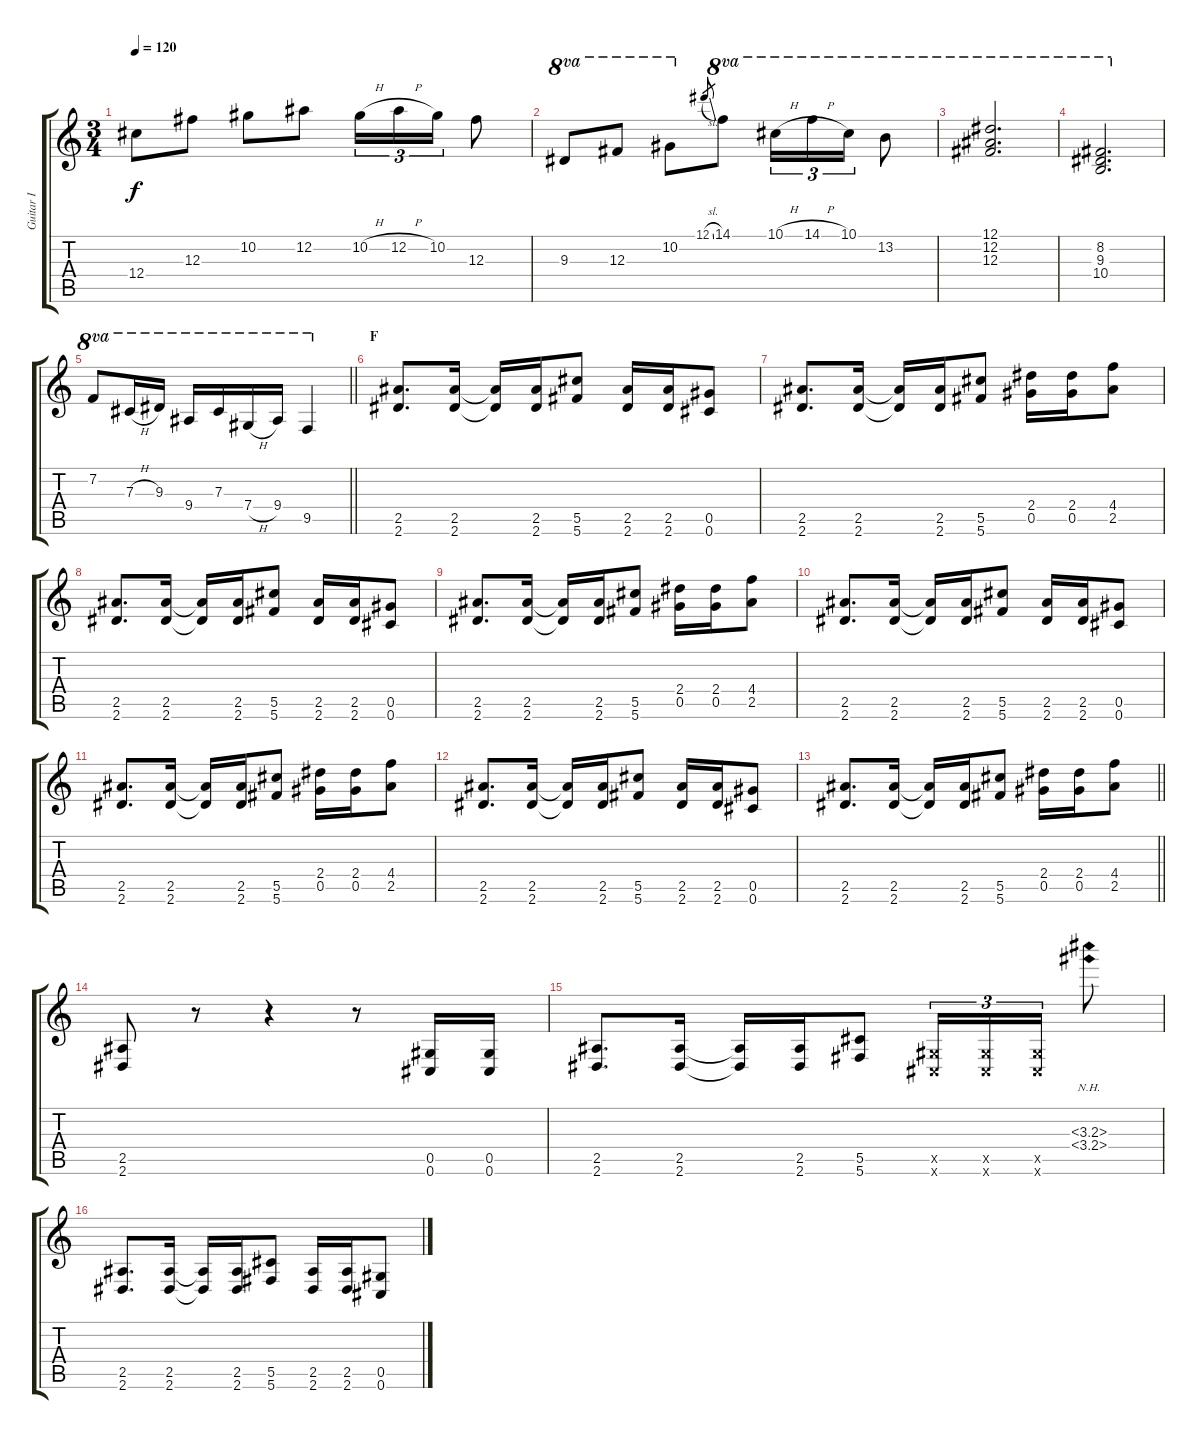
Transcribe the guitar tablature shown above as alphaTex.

\track ("Guitar I" "Guitar I") {instrument electricguitarclean}
\staff {score tabs}
\tuning (Eb4 Bb3 Gb3 Db3 Ab2 Db2) {hide}
\ts (3 4)
\tempo 120
\clef g2
\ks c
12.4.8{dy f} 12.3.8 10.2.8 12.2.8 10.2{h}.16{tu (3 2)} 12.2{h}.16{tu (3 2)} 10.2.16{tu (3 2)} 12.3.8 |
9.3.8{ot 8va} 12.3.8{ot 8va} 10.2.8{ot 8va} 12.1{sl}.8{gr} 14.1.8{ot 8va} 10.1{h}.16{tu (3 2) ot 8va} 14.1{h}.16{tu (3 2) ot 8va} 10.1.16{tu (3 2) ot 8va} 13.2.8{ot 8va} |
(12.1 12.2 12.3).2{d ot 8va} |
(8.2 9.3 10.4).2{d ot 8va} |
\barLineRight lightlight
7.2.8{ot 8va} 7.3{h}.16{ot 8va} 9.3.16{ot 8va} 9.4.16{ot 8va} 7.3.16{ot 8va} 7.4{h}.16{ot 8va} 9.4.16{ot 8va} 9.5.4{ot 8va} |
\section ("" "F")
(2.5 2.6).8{d ot 8vb instrument overdrivenguitar} (2.5 2.6).16{ot 8vb} (2.5{t} 2.6{t}).16{ot 8vb} (2.5 2.6).16{ot 8vb} (5.5 5.6).8{ot 8vb} (2.5 2.6).16{ot 8vb} (2.5 2.6).16{ot 8vb} (0.5 0.6).8{ot 8vb} |
(2.5 2.6).8{d ot 8vb} (2.5 2.6).16{ot 8vb} (2.5{t} 2.6{t}).16{ot 8vb} (2.5 2.6).16{ot 8vb} (5.5 5.6).8{ot 8vb} (2.4 0.5).16{ot 8vb} (2.4 0.5).16{ot 8vb} (4.4 2.5).8{ot 8vb} |
(2.5 2.6).8{d ot 8vb} (2.5 2.6).16{ot 8vb} (2.5{t} 2.6{t}).16{ot 8vb} (2.5 2.6).16{ot 8vb} (5.5 5.6).8{ot 8vb} (2.5 2.6).16{ot 8vb} (2.5 2.6).16{ot 8vb} (0.5 0.6).8{ot 8vb} |
(2.5 2.6).8{d ot 8vb} (2.5 2.6).16{ot 8vb} (2.5{t} 2.6{t}).16{ot 8vb} (2.5 2.6).16{ot 8vb} (5.5 5.6).8{ot 8vb} (2.4 0.5).16{ot 8vb} (2.4 0.5).16{ot 8vb} (4.4 2.5).8{ot 8vb} |
(2.5 2.6).8{d ot 8vb} (2.5 2.6).16{ot 8vb} (2.5{t} 2.6{t}).16{ot 8vb} (2.5 2.6).16{ot 8vb} (5.5 5.6).8{ot 8vb} (2.5 2.6).16{ot 8vb} (2.5 2.6).16{ot 8vb} (0.5 0.6).8{ot 8vb} |
(2.5 2.6).8{d ot 8vb} (2.5 2.6).16{ot 8vb} (2.5{t} 2.6{t}).16{ot 8vb} (2.5 2.6).16{ot 8vb} (5.5 5.6).8{ot 8vb} (2.4 0.5).16{ot 8vb} (2.4 0.5).16{ot 8vb} (4.4 2.5).8{ot 8vb} |
(2.5 2.6).8{d ot 8vb} (2.5 2.6).16{ot 8vb} (2.5{t} 2.6{t}).16{ot 8vb} (2.5 2.6).16{ot 8vb} (5.5 5.6).8{ot 8vb} (2.5 2.6).16{ot 8vb} (2.5 2.6).16{ot 8vb} (0.5 0.6).8{ot 8vb} |
\barLineRight lightlight
(2.5 2.6).8{d ot 8vb} (2.5 2.6).16{ot 8vb} (2.5{t} 2.6{t}).16{ot 8vb} (2.5 2.6).16{ot 8vb} (5.5 5.6).8{ot 8vb} (2.4 0.5).16{ot 8vb} (2.4 0.5).16{ot 8vb} (4.4 2.5).8{ot 8vb} |
(2.5 2.6).8 r.8 r.4 r.8 (0.5 0.6).16 (0.5 0.6).16 |
(2.5 2.6).8{d} (2.5 2.6).16 (2.5{t} 2.6{t}).16 (2.5 2.6).16 (5.5 5.6).8 (0.5{x} 0.6{x}).16{tu (3 2)} (0.5{x} 0.6{x}).16{tu (3 2)} (0.5{x} 0.6{x}).16{tu (3 2)} (3.3{nh} 3.4{nh}).8 |
(2.5 2.6).8{d} (2.5 2.6).16 (2.5{t} 2.6{t}).16 (2.5 2.6).16 (5.5 5.6).8 (2.5 2.6).16 (2.5 2.6).16 (0.5 0.6).8
